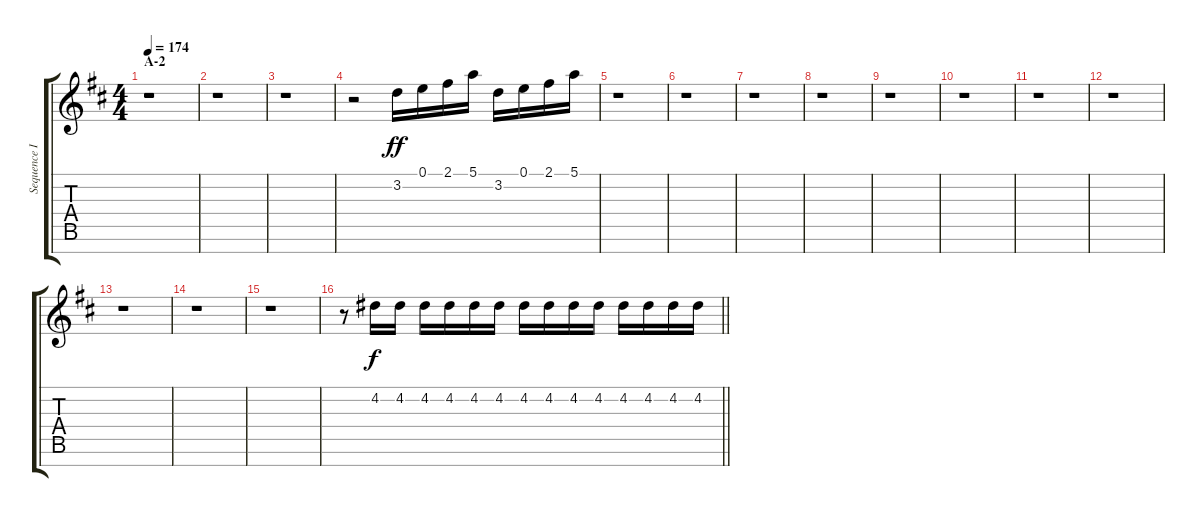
\track ("Sequence I" "Sequence I") {instrument lead2sawtooth}
\staff {score tabs}
\tuning (E5 B4 G4 D4 A3 E3 B2) {hide}
\ts (4 4)
\section ("" "A-2")
\tempo 174
\clef g2
\ks bminor
r.1{dy ff} |
r.1 |
r.1 |
r.2 3.2.16 0.1.16 2.1.16 5.1.16 3.2.16 0.1.16 2.1.16 5.1.16 |
r.1 |
r.1 |
r.1 |
r.1 |
r.1 |
r.1 |
r.1 |
r.1 |
r.1 |
r.1 |
r.1 |
\barLineRight lightlight
r.8 4.2.16{dy f} 4.2.16 4.2.16 4.2.16 4.2.16 4.2.16 4.2.16 4.2.16 4.2.16 4.2.16 4.2.16 4.2.16 4.2.16 4.2.16
